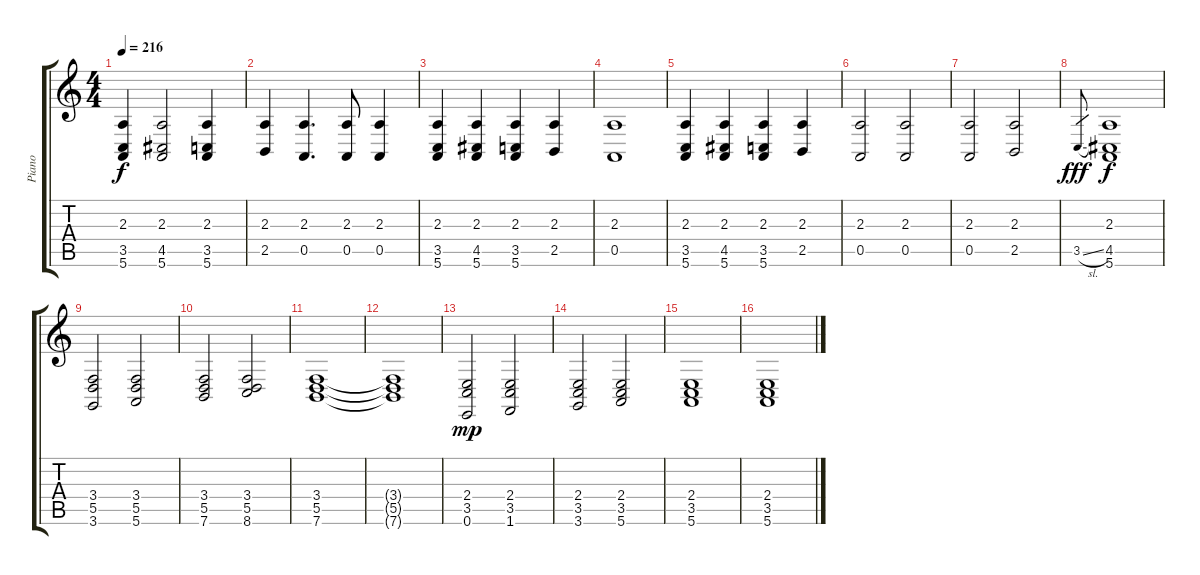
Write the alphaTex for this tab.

\track ("Piano" "Piano") {instrument acousticgrandpiano}
\staff {score tabs}
\tuning (E4 B3 G3 D3 A2 E2) {hide}
\ts (4 4)
\tempo 216
\clef g2
\ks c
(2.3 3.5 5.6).4{dy f} (2.3 4.5 5.6).2 (2.3 3.5 5.6).4 |
(2.3 2.5).4 (2.3 0.5).4{d} (2.3 0.5).8 (2.3 0.5).4 |
(2.3 3.5 5.6).4 (2.3 4.5 5.6).4 (2.3 3.5 5.6).4 (2.3 2.5).4 |
(2.3 0.5).1 |
(2.3 3.5 5.6).4 (2.3 4.5 5.6).4 (2.3 3.5 5.6).4 (2.3 2.5).4 |
(2.3 0.5).2 (2.3 0.5).2 |
(2.3 0.5).2 (2.3 2.5).2 |
3.5{sl}.8{gr dy fff} (2.3 4.5 5.6).1{dy f} |
(3.4 5.5 3.6).2 (3.4 5.5 5.6).2 |
(3.4 5.5 7.6).2 (3.4 5.5 8.6).2 |
(3.4 5.5 7.6).1 |
(3.4{t} 5.5{t} 7.6{t}).1 |
(2.4 3.5 0.6).2{dy mp} (2.4 3.5 1.6).2 |
(2.4 3.5 3.6).2 (2.4 3.5 5.6).2 |
(2.4 3.5 5.6).1 |
(2.4 3.5 5.6).1
